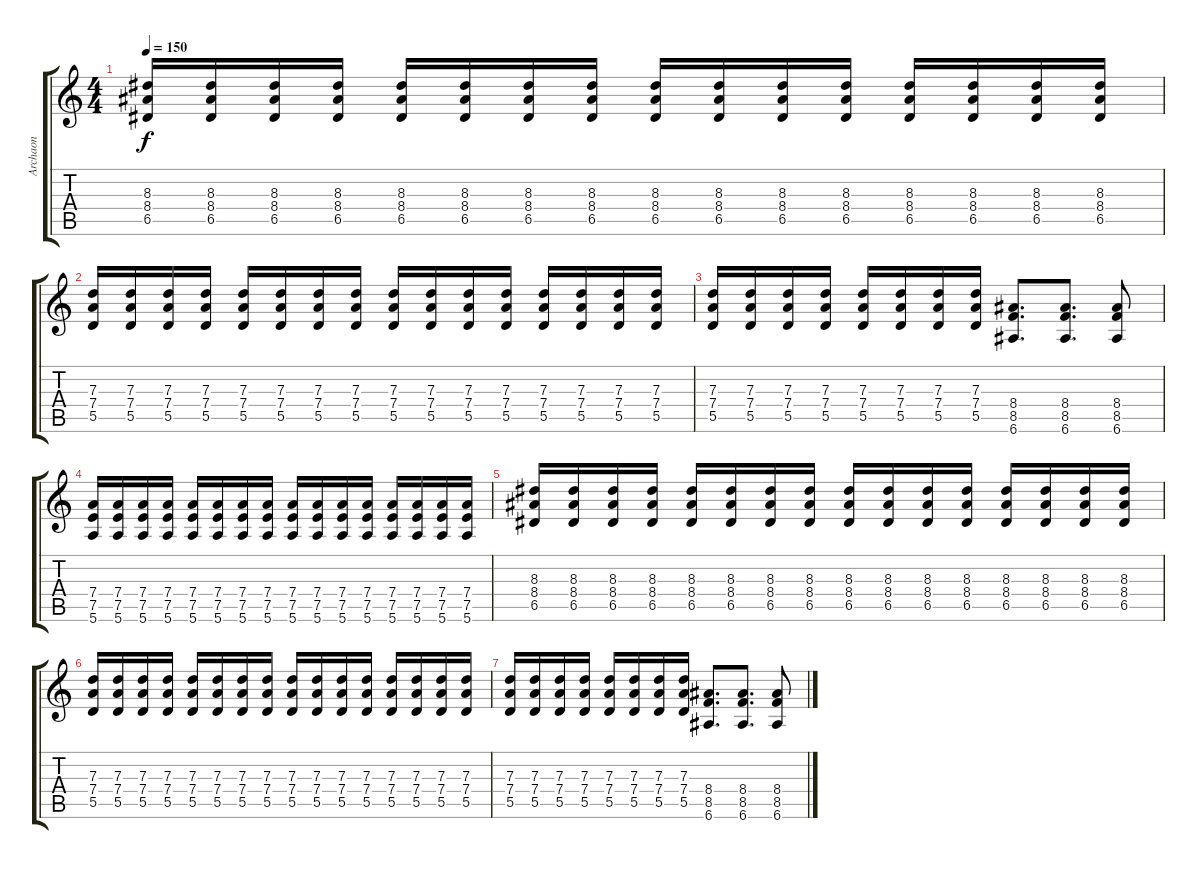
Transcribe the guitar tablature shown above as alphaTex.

\track ("Archaon" "Archaon") {instrument distortionguitar}
\staff {score tabs}
\tuning (E4 B3 G3 D3 A2 E2) {hide}
\ts (4 4)
\tempo 150
\clef g2
\ks c
(8.3 8.4 6.5).16{dy f} (8.3 8.4 6.5).16 (8.3 8.4 6.5).16 (8.3 8.4 6.5).16 (8.3 8.4 6.5).16 (8.3 8.4 6.5).16 (8.3 8.4 6.5).16 (8.3 8.4 6.5).16 (8.3 8.4 6.5).16 (8.3 8.4 6.5).16 (8.3 8.4 6.5).16 (8.3 8.4 6.5).16 (8.3 8.4 6.5).16 (8.3 8.4 6.5).16 (8.3 8.4 6.5).16 (8.3 8.4 6.5).16 |
(7.3 7.4 5.5).16 (7.3 7.4 5.5).16 (7.3 7.4 5.5).16 (7.3 7.4 5.5).16 (7.3 7.4 5.5).16 (7.3 7.4 5.5).16 (7.3 7.4 5.5).16 (7.3 7.4 5.5).16 (7.3 7.4 5.5).16 (7.3 7.4 5.5).16 (7.3 7.4 5.5).16 (7.3 7.4 5.5).16 (7.3 7.4 5.5).16 (7.3 7.4 5.5).16 (7.3 7.4 5.5).16 (7.3 7.4 5.5).16 |
(7.3 7.4 5.5).16 (7.3 7.4 5.5).16 (7.3 7.4 5.5).16 (7.3 7.4 5.5).16 (7.3 7.4 5.5).16 (7.3 7.4 5.5).16 (7.3 7.4 5.5).16 (7.3 7.4 5.5).16 (8.4 8.5 6.6).8{d} (8.4 8.5 6.6).8{d} (8.4 8.5 6.6).8 |
(7.4 7.5 5.6).16 (7.4 7.5 5.6).16 (7.4 7.5 5.6).16 (7.4 7.5 5.6).16 (7.4 7.5 5.6).16 (7.4 7.5 5.6).16 (7.4 7.5 5.6).16 (7.4 7.5 5.6).16 (7.4 7.5 5.6).16 (7.4 7.5 5.6).16 (7.4 7.5 5.6).16 (7.4 7.5 5.6).16 (7.4 7.5 5.6).16 (7.4 7.5 5.6).16 (7.4 7.5 5.6).16 (7.4 7.5 5.6).16 |
(8.3 8.4 6.5).16 (8.3 8.4 6.5).16 (8.3 8.4 6.5).16 (8.3 8.4 6.5).16 (8.3 8.4 6.5).16 (8.3 8.4 6.5).16 (8.3 8.4 6.5).16 (8.3 8.4 6.5).16 (8.3 8.4 6.5).16 (8.3 8.4 6.5).16 (8.3 8.4 6.5).16 (8.3 8.4 6.5).16 (8.3 8.4 6.5).16 (8.3 8.4 6.5).16 (8.3 8.4 6.5).16 (8.3 8.4 6.5).16 |
(7.3 7.4 5.5).16 (7.3 7.4 5.5).16 (7.3 7.4 5.5).16 (7.3 7.4 5.5).16 (7.3 7.4 5.5).16 (7.3 7.4 5.5).16 (7.3 7.4 5.5).16 (7.3 7.4 5.5).16 (7.3 7.4 5.5).16 (7.3 7.4 5.5).16 (7.3 7.4 5.5).16 (7.3 7.4 5.5).16 (7.3 7.4 5.5).16 (7.3 7.4 5.5).16 (7.3 7.4 5.5).16 (7.3 7.4 5.5).16 |
(7.3 7.4 5.5).16 (7.3 7.4 5.5).16 (7.3 7.4 5.5).16 (7.3 7.4 5.5).16 (7.3 7.4 5.5).16 (7.3 7.4 5.5).16 (7.3 7.4 5.5).16 (7.3 7.4 5.5).16 (8.4 8.5 6.6).8{d} (8.4 8.5 6.6).8{d} (8.4 8.5 6.6).8
